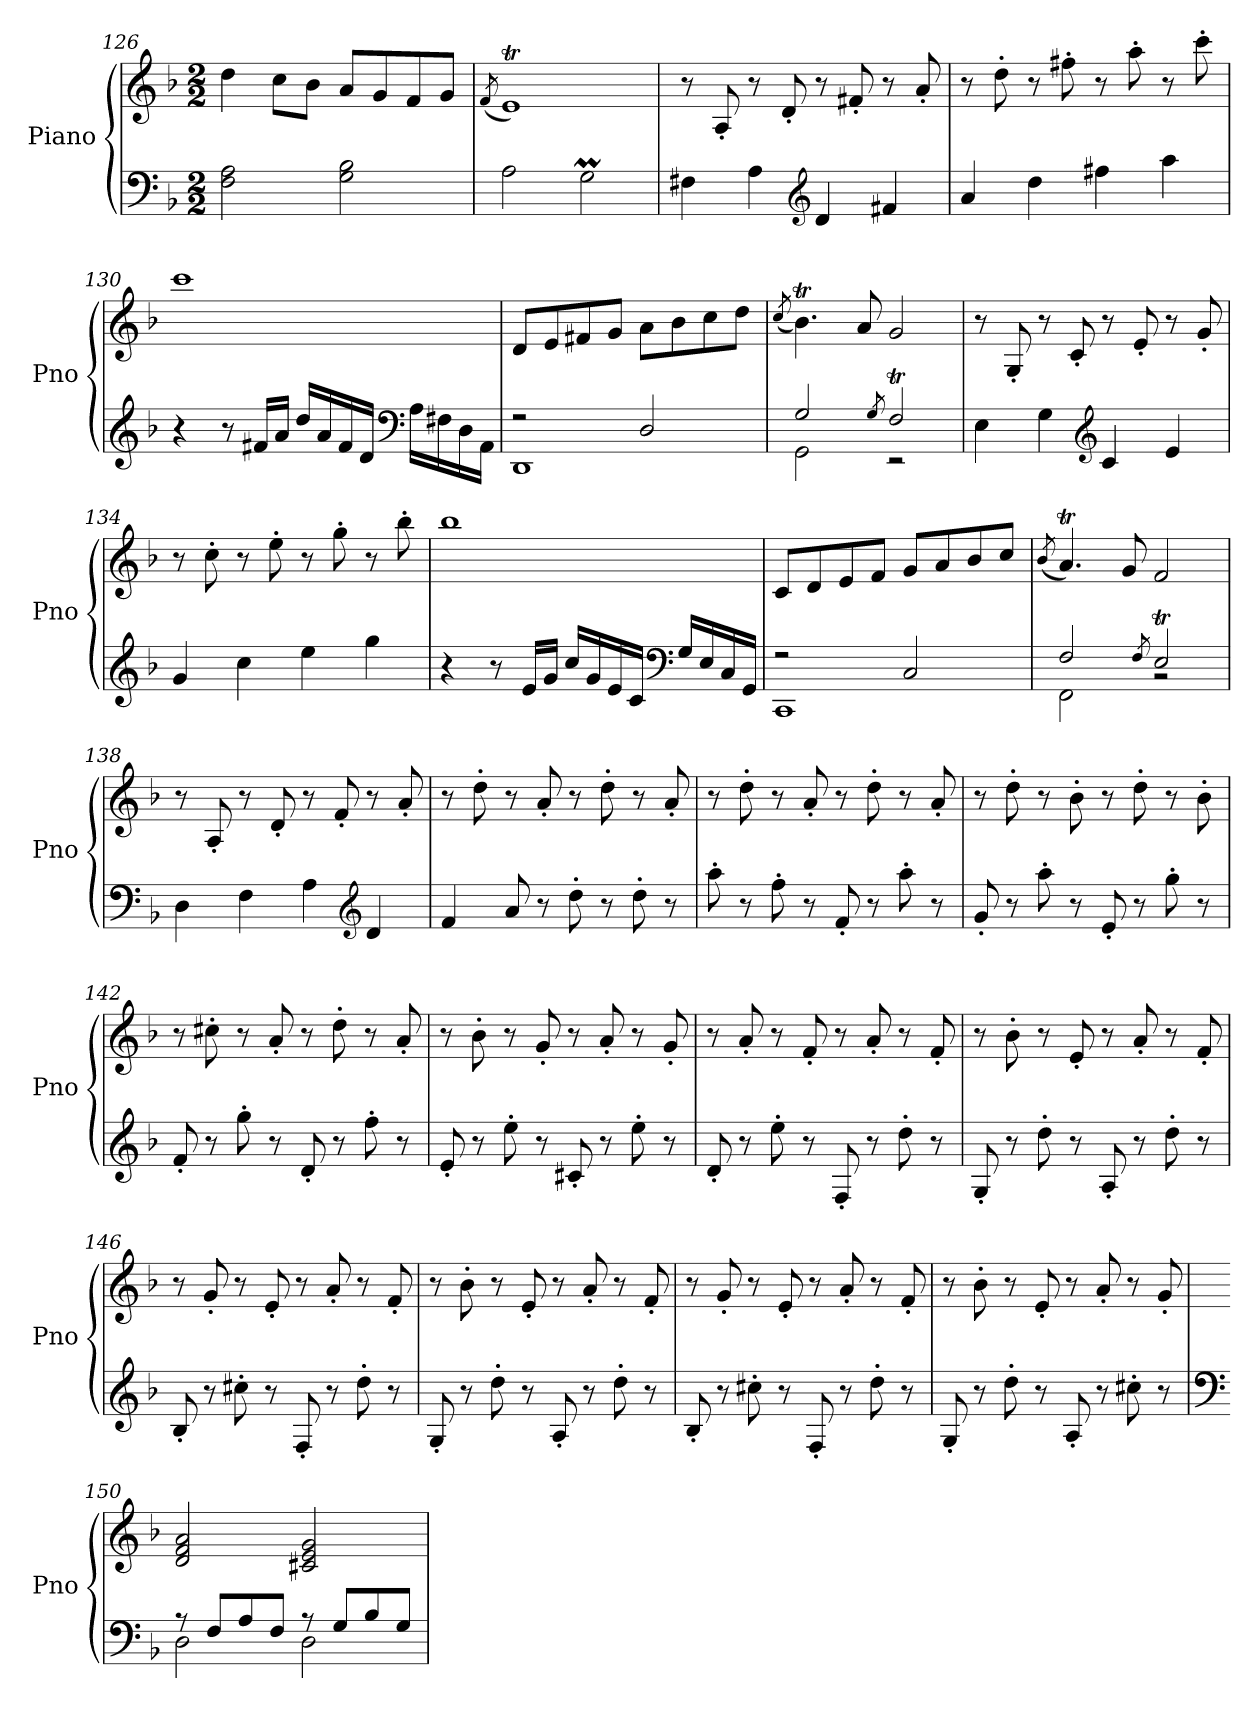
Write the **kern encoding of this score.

**kern	**kern
*part1	*part1
*staff2	*staff1
*I"Piano	*
*I'Pno	*
*clefF4	*clefG2
*k[b-]	*k[b-]
*M2/2	*M2/2
=126	=126
2F\ 2A\	4dd\
.	8cc\L
.	8b-\J
2G\ 2B-\	8a/L
.	8g/
.	8f/
.	8g/J
!!LO:LB:g=z
=127	=127
.	(<8qf/
2A\	1et)
2GM\	.
=128	=128
4F#X\	8r
.	8A'/
4A\	8r
.	8d'/
*clefG2	*
4d/	8r
.	8f#X'/
4f#X/	8r
.	8a'/
=129	=129
4a/	8r
.	8dd'\
4dd\	8r
.	8ff#X'\
4ff#X\	8r
.	8aa'\
4aa\	8r
.	8ccc'\
=130	=130
4r	1ccc
8r	.
16f#X/LL	.
16a/JJ	.
16dd/LL	.
16a/	.
16f#/	.
16d/JJ	.
*clefF4	*
16A\LL	.
16F#X\	.
16D\	.
16AA\JJ	.
=131	=131
*^	*
2r	1DD	8d/L
.	.	8e/
.	.	8f#X/
.	.	8g/J
2D/	.	8a\L
.	.	8b-\
.	.	8cc\
.	.	8dd\J
=132	=132	=132
.	.	(<8qcc/
2G/	2GG\	4.b-T\)
.	.	8a/
8qG/	.	.
2FT/	2r	2g/
*v	*v	*
!!LO:LB:g=z
=133	=133
4E\	8r
.	8G'/
4G\	8r
.	8c'/
*clefG2	*
4c/	8r
.	8e'/
4e/	8r
.	8g'/
=134	=134
4g/	8r
.	8cc'\
4cc\	8r
.	8ee'\
4ee\	8r
.	8gg'\
4gg\	8r
.	8bb-'\
=135	=135
4r	1bb-
8r	.
16e/LL	.
16g/JJ	.
16cc/LL	.
16g/	.
16e/	.
16c/JJ	.
*clefF4	*
16G/LL	.
16E/	.
16C/	.
16GG/JJ	.
=136	=136
*^	*
2r	1CC	8c/L
.	.	8d/
.	.	8e/
.	.	8f/J
2C/	.	8g/L
.	.	8a/
.	.	8b-/
.	.	8cc/J
=137	=137	=137
.	.	(<8qb-/
2F/	2FF\	4.at/)
.	.	8g/
8qF/	.	.
2Et/	2rBB	2f/
*v	*v	*
!!LO:PB:g=z
=138	=138
4D\	8r
.	8A'/
4F\	8r
.	8d'/
4A\	8r
.	8f'/
*clefG2	*
4d/	8r
.	8a'/
=139	=139
4f/	8r
.	8dd'\
8a/	8r
8r	8a'/
8dd'\	8r
8r	8dd'\
8dd'\	8r
8r	8a'/
=140	=140
8aa'\	8r
8r	8dd'\
8ff'\	8r
8r	8a'/
8f'/	8r
8r	8dd'\
8aa'\	8r
8r	8a'/
=141	=141
8g'/	8r
8r	8dd'\
8aa'\	8r
8r	8b-'\
8e'/	8r
8r	8dd'\
8gg'\	8r
8r	8b-'\
=142	=142
8f'/	8r
8r	8cc#X'\
8gg'\	8r
8r	8a'/
8d'/	8r
8r	8dd'\
8ff'\	8r
8r	8a'/
=143	=143
8e'/	8r
8r	8b-'\
8ee'\	8r
8r	8g'/
8c#X'/	8r
8r	8a'/
8ee'\	8r
8r	8g'/
=144	=144
8d'/	8r
8r	8a'/
8ee'\	8r
8r	8f'/
8F'/	8r
8r	8a'/
8dd'\	8r
8r	8f'/
!!LO:LB:g=z
=145	=145
8G'/	8r
8r	8b-'\
8dd'\	8r
8r	8e'/
8A'/	8r
8r	8a'/
8dd'\	8r
8r	8f'/
=146	=146
8B-'/	8r
8r	8g'/
8cc#X'\	8r
8r	8e'/
8F'/	8r
8r	8a'/
8dd'\	8r
8r	8f'/
=147	=147
8G'/	8r
8r	8b-'\
8dd'\	8r
8r	8e'/
8A'/	8r
8r	8a'/
8dd'\	8r
8r	8f'/
=148	=148
8B-'/	8r
8r	8g'/
8cc#X'\	8r
8r	8e'/
8F'/	8r
8r	8a'/
8dd'\	8r
8r	8f'/
=149	=149
8G'/	8r
8r	8b-'\
8dd'\	8r
8r	8e'/
8A'/	8r
8r	8a'/
8cc#X'\	8r
8r	8g'/
=150	=150
*clefF4	*
*^	*
8r	2D\	2d/ 2f/ 2a/
8F/L	.	.
8A/	.	.
8F/J	.	.
8r	2D\	2c#X/ 2e/ 2g/
8G/L	.	.
8B-/	.	.
8G/J	.	.
*v	*v	*
=	=
*-	*-
